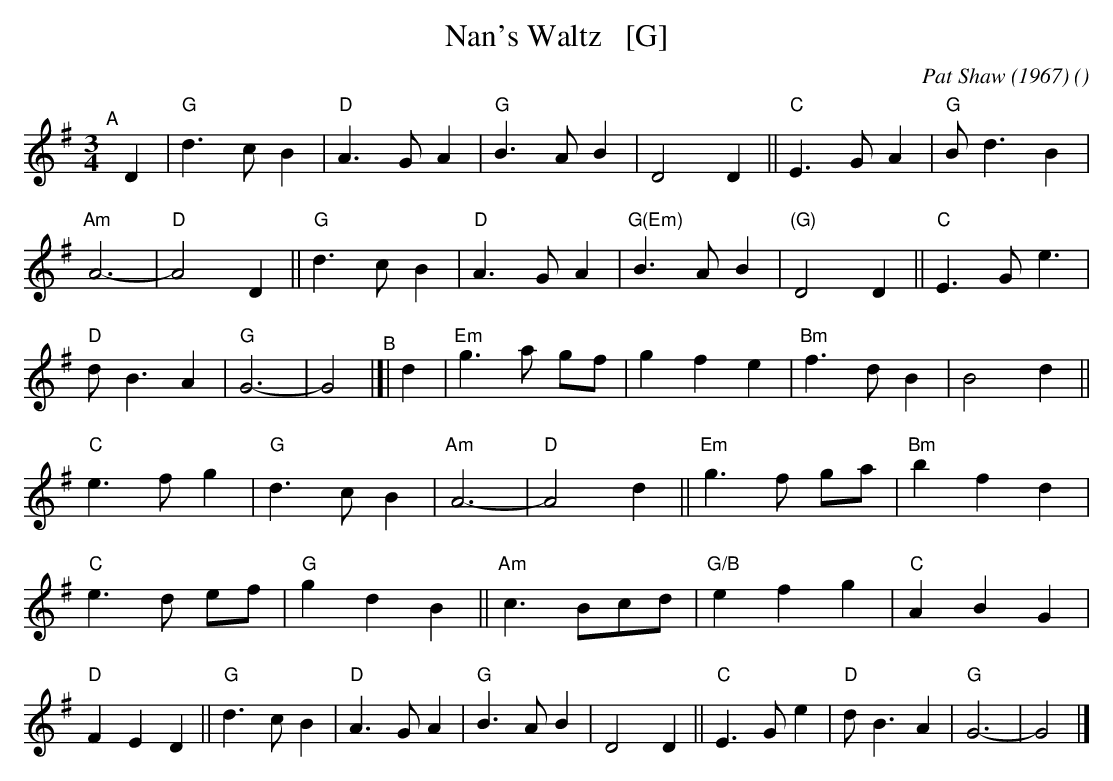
X:1
T: Nan's Waltz   [G]
C: Pat Shaw (1967)
O:
M: 3/4
L: 1/8
K: G
"^A"[|] D2 |\
"G"d3cB2 | "D"A3GA2 | "G"B3AB2 | D4D2 || "C"E3GA2 |"G"Bd3B2 | "Am"A6- | "D"A4 D2 || "G"d3cB2 | "D"A3GA2 |
"G(Em)"B3AB2 | "(G)"D4D2 || "C"E3Ge3 | "D"dB3A2 | "G"G6- | G4 "^B"|[| d2 | "Em"g3a gf | g2f2e2 | "Bm"f3dB2 | B4d2 ||
"C"e3fg2 | "G"d3cB2 | "Am"A6- | "D"A4d2 || "Em"g3f ga | "Bm"b2f2d2 | "C"e3d ef | "G"g2d2B2 || "Am"c3Bcd | "G/B"e2f2g2 |
"C"A2B2G2 | "D"F2E2D2 || "G"d3cB2 | "D"A3GA2 | "G"B3AB2 | D4D2 || "C"E3Ge2 | "D"dB3A2 | "G"G6- | G4 |]
